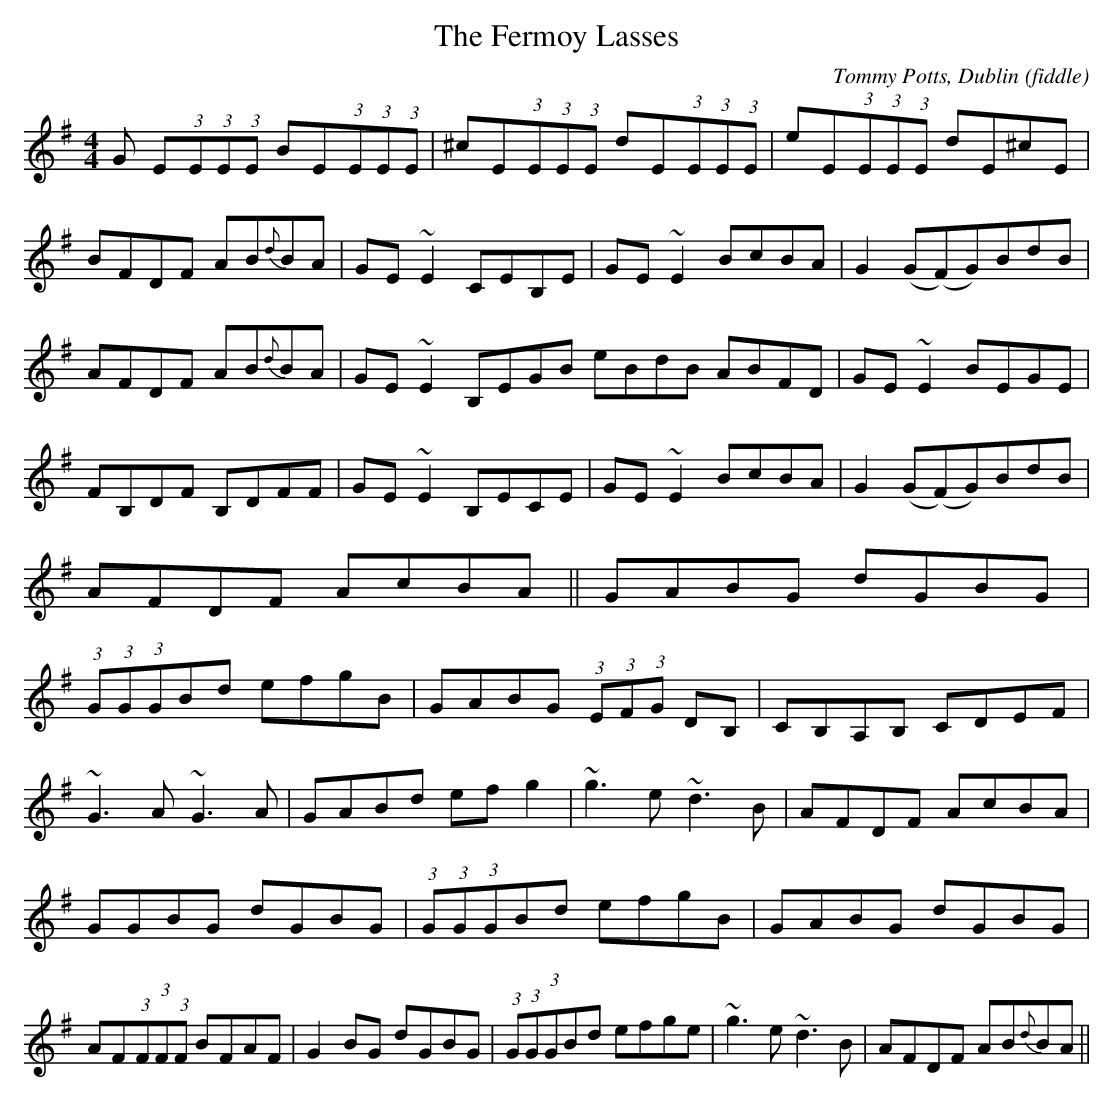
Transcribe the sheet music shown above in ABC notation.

X:1
T:The Fermoy Lasses
C:Tommy Potts, Dublin (fiddle)
M:4/4
L:1/8
K:G
G E.(3:2:1E.(3:2:1E.(3:2:1E BE.(3:2:1E.(3:2:1E.(3:2:1E |^cE.(3:2:1E.(3:2:1E.(3:2:1E dE.(3:2:1E.(3:2:1E.(3:2:1E |eE.(3:2:1E.(3:2:1E.(3:2:1E dE^cE |BFDF AB{d}BA |GE~E2 CEB,E |GE~E2 BcBA |G2 (G(F)G)BdB |
AFDF AB{d}BA |GE~E2 B,EGB eBdB ABFD |GE~E2 BEGE |FB,DF B,DFF |GE~E2 B,ECE |GE~E2 BcBA |G2 (G(F)G)BdB |AFDF AcBA ||GABG dGBG |.(3:2:1G.(3:2:1G.(3:2:1GBd efgB |GABG .(3:2:1E.(3:2:1F.(3:2:1G DB, |CB,A,B, CDEF |
~G3 A ~G3 A |GABd efg2 |~g3 e ~d3 B |AFDF AcBA |GGBG dGBG |.(3:2:1G.(3:2:1G.(3:2:1GBd efgB |GABG dGBG |AF.(3:2:1F.(3:2:1F.(3:2:1F BFAF |G2 BG dGBG |.(3:2:1G.(3:2:1G.(3:2:1GBd efge |~g3 e ~d3 B |AFDF AB{d}BA ||
]
